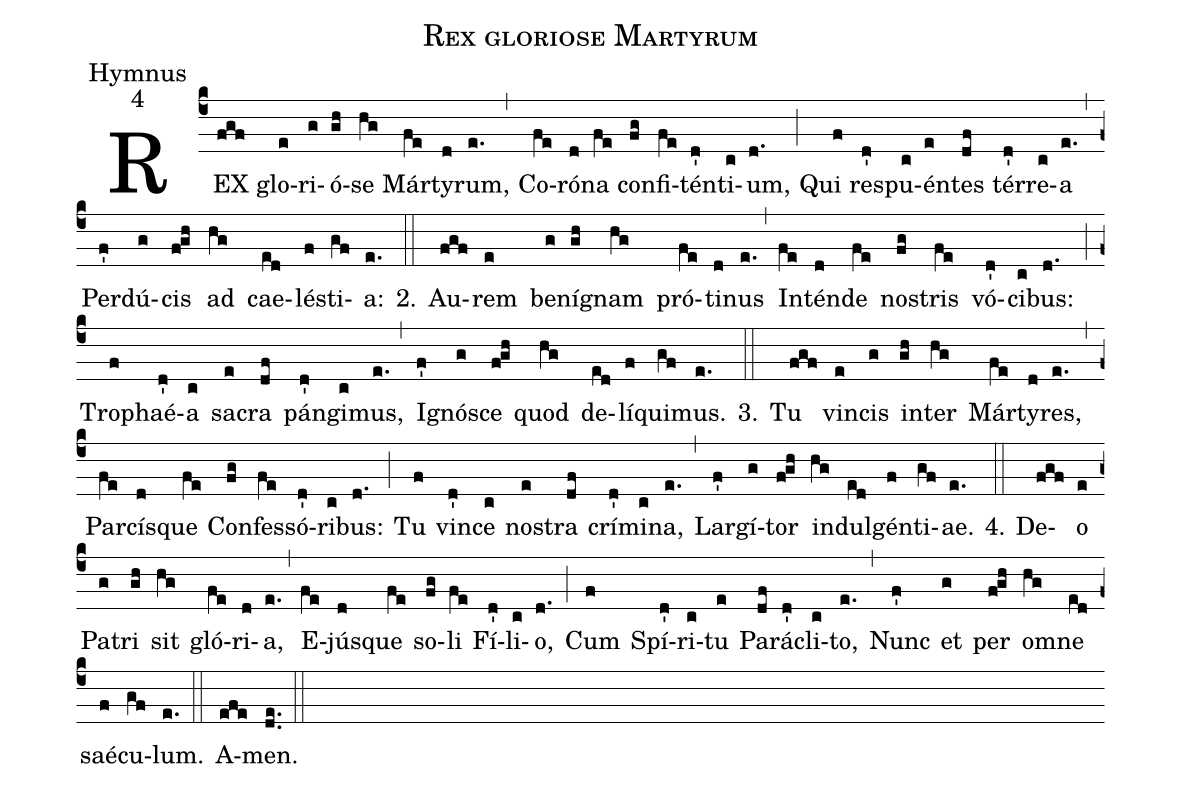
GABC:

name:Rex gloriose Martyrum;
office-part:Hymnus;
mode:4;
%%
(c4) REX(fgf) glo(e)ri(g)ó(gh)se(hg) Már(fe)ty(d)rum,(e.) (,) Co(fe)ró(d)na(fe) con(fg)fi(fe)tén(d')ti(c)um,(d.) (;) Qui(f) re(d')spu(c)én(e)tes(df) tér(d')re(c)a(e.) (,) Per(f')dú(g)cis(f!gh) ad(hg) cae(ed)lé(f)sti(gf)a:(e.) 2.(::) Au(fgf)rem(e) be(g)ní(gh)gnam(hg) pró(fe)ti(d)nus(e.) (,) In(fe)tén(d)de(fe) no(fg)stris(fe) vó(d')ci(c)bus:(d.) (;) Tro(f)phaé(d')a(c) sa(e)cra(df) pán(d')gi(c)mus,(e.) (,) I(f')gnó(g)sce(f!gh) quod(hg) de(ed)lí(f)qui(gf)mus.(e.) 3.(::) Tu(fgf) vin(e)cis(g) in(gh)ter(hg) Már(fe)ty(d)res,(e.) (,) Par(fe)cí(d)sque(fe) Con(fg)fes(fe)só(d')ri(c)bus:(d.) (;) Tu(f) vin(d')ce(c) no(e)stra(df) crí(d')mi(c)na,(e.) (,) Lar(f')gí(g)tor(f!gh) in(hg)dul(ed)gén(f)ti(gf)ae.(e.) 4.(::) De(fgf)o(e) Pa(g)tri(gh) sit(hg) gló(fe)ri(d)a,(e.) (,) E(fe)jú(d)sque(fe) so(fg)li(fe) Fí(d')li(c)o,(d.) (;) Cum(f) Spí(d')ri(c)tu(e) Pa(df)rá(d')cli(c)to,(e.) (,) Nunc(f') et(g) per(f!gh) o(hg)mne(ed) saé(f)cu(gf)lum.(e.) (::) A(efe)men.(de..) (::)
